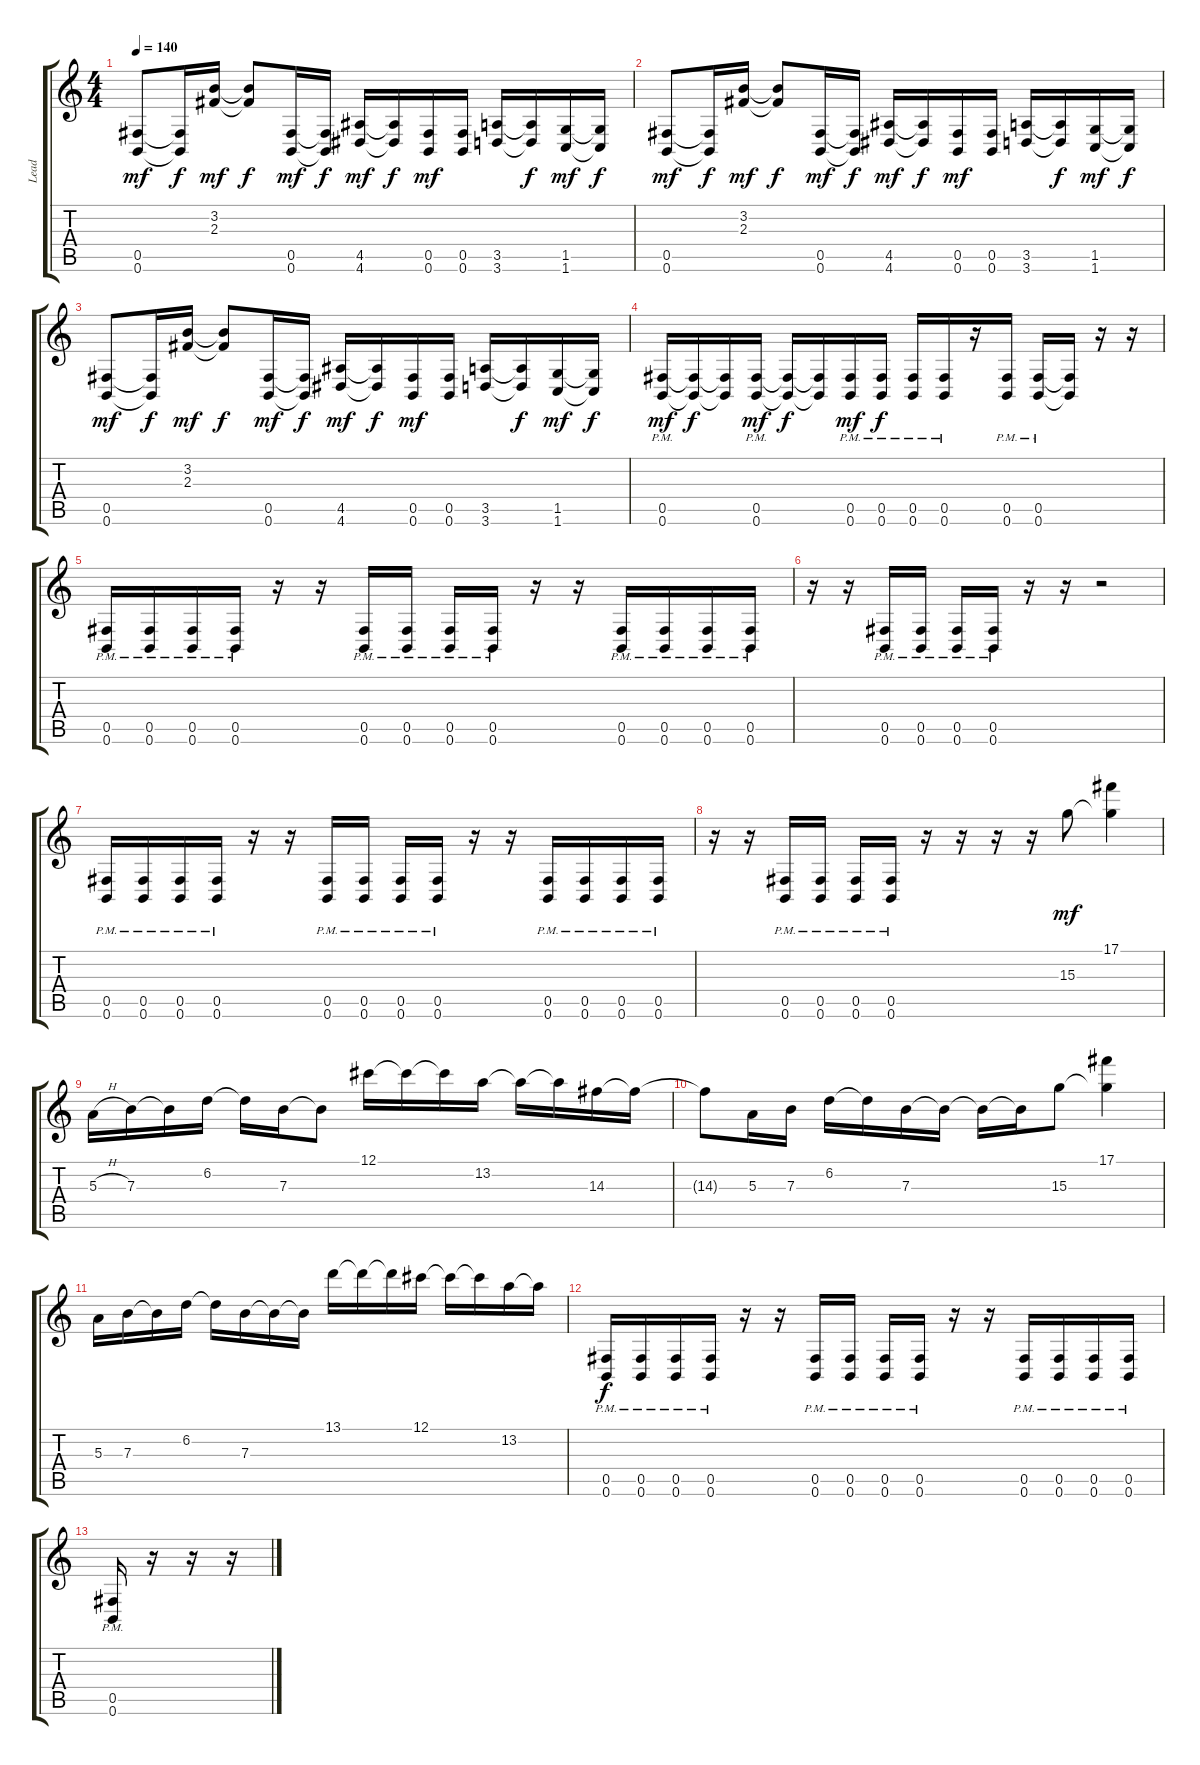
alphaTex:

\track ("Lead" "Lead") {instrument distortionguitar}
\staff {score tabs}
\tuning (Db4 Ab3 E3 B2 Gb2 B1) {hide}
\ts (4 4)
\tempo 140
\clef g2
\ks c
(0.5 0.6).8{dy mf} (0.5{t} 0.6{t}).16{dy f} (3.2 2.3).16{dy mf} (3.2{t} 2.3{t}).8{dy f} (0.5 0.6).16{dy mf} (0.5{t} 0.6{t}).16{dy f} (4.5 4.6).16{dy mf} (4.5{t} 4.6{t}).16{dy f} (0.5 0.6).16{dy mf} (0.5 0.6).16 (3.5 3.6).16 (3.5{t} 3.6{t}).16{dy f} (1.5 1.6).16{dy mf} (1.5{t} 1.6{t}).16{dy f} |
(0.5 0.6).8{dy mf} (0.5{t} 0.6{t}).16{dy f} (3.2 2.3).16{dy mf} (3.2{t} 2.3{t}).8{dy f} (0.5 0.6).16{dy mf} (0.5{t} 0.6{t}).16{dy f} (4.5 4.6).16{dy mf} (4.5{t} 4.6{t}).16{dy f} (0.5 0.6).16{dy mf} (0.5 0.6).16 (3.5 3.6).16 (3.5{t} 3.6{t}).16{dy f} (1.5 1.6).16{dy mf} (1.5{t} 1.6{t}).16{dy f} |
(0.5 0.6).8{dy mf} (0.5{t} 0.6{t}).16{dy f} (3.2 2.3).16{dy mf} (3.2{t} 2.3{t}).8{dy f} (0.5 0.6).16{dy mf} (0.5{t} 0.6{t}).16{dy f} (4.5 4.6).16{dy mf} (4.5{t} 4.6{t}).16{dy f} (0.5 0.6).16{dy mf} (0.5 0.6).16 (3.5 3.6).16 (3.5{t} 3.6{t}).16{dy f} (1.5 1.6).16{dy mf} (1.5{t} 1.6{t}).16{dy f} |
(0.5{pm} 0.6{pm}).16{dy mf} (0.5{t} 0.6{t}).16{dy f} (0.5{t} 0.6{t}).16 (0.5{pm} 0.6{pm}).16{dy mf} (0.5{t} 0.6{t}).16{dy f} (0.5{t} 0.6{t}).16 (0.5{pm} 0.6{pm}).16{dy mf} (0.5{pm} 0.6{pm}).16{dy f} (0.5{pm} 0.6{pm}).16 (0.5{pm} 0.6{pm}).16 r.16 (0.5{pm} 0.6{pm}).16 (0.5{pm} 0.6{pm}).16 (0.5{t} 0.6{t}).16 r.16 r.16 |
(0.5{pm} 0.6{pm}).16 (0.5{pm} 0.6{pm}).16 (0.5{pm} 0.6{pm}).16 (0.5{pm} 0.6{pm}).16 r.16 r.16 (0.5{pm} 0.6{pm}).16 (0.5{pm} 0.6{pm}).16 (0.5{pm} 0.6{pm}).16 (0.5{pm} 0.6{pm}).16 r.16 r.16 (0.5{pm} 0.6{pm}).16 (0.5{pm} 0.6{pm}).16 (0.5{pm} 0.6{pm}).16 (0.5{pm} 0.6{pm}).16 |
r.16 r.16 (0.5{pm} 0.6{pm}).16 (0.5{pm} 0.6{pm}).16 (0.5{pm} 0.6{pm}).16 (0.5{pm} 0.6{pm}).16 r.16 r.16 r.2 |
(0.5{pm} 0.6{pm}).16 (0.5{pm} 0.6{pm}).16 (0.5{pm} 0.6{pm}).16 (0.5{pm} 0.6{pm}).16 r.16 r.16 (0.5{pm} 0.6{pm}).16 (0.5{pm} 0.6{pm}).16 (0.5{pm} 0.6{pm}).16 (0.5{pm} 0.6{pm}).16 r.16 r.16 (0.5{pm} 0.6{pm}).16 (0.5{pm} 0.6{pm}).16 (0.5{pm} 0.6{pm}).16 (0.5{pm} 0.6{pm}).16 |
r.16 r.16 (0.5{pm} 0.6{pm}).16 (0.5{pm} 0.6{pm}).16 (0.5{pm} 0.6{pm}).16 (0.5{pm} 0.6{pm}).16 r.16 r.16 r.16 r.16 15.3.8{dy mf} (17.1 15.3{t}).4 |
5.3{h}.16 7.3.16 7.3{t}.16 6.2.16 6.2{t}.16 7.3.16 7.3{t}.8 12.1.16 12.1{t}.16 12.1{t}.16 13.2.16 13.2{t}.16 13.2{t}.16 14.3.16 14.3{t}.16 |
14.3{t}.8 5.3.16 7.3.16 6.2.16 6.2{t}.16 7.3.16 7.3{t}.16 7.3{t}.16 7.3{t}.16 15.3.8 (17.1 15.3{t}).4 |
5.3.16 7.3.16 7.3{t}.16 6.2.16 6.2{t}.16 7.3.16 7.3{t}.16 7.3{t}.16 13.1.16 13.1{t}.16 13.1{t}.16 12.1.16 12.1{t}.16 12.1{t}.16 13.2.16 13.2{t}.16 |
(0.5{pm} 0.6{pm}).16{dy f} (0.5{pm} 0.6{pm}).16 (0.5{pm} 0.6{pm}).16 (0.5{pm} 0.6{pm}).16 r.16 r.16 (0.5{pm} 0.6{pm}).16 (0.5{pm} 0.6{pm}).16 (0.5{pm} 0.6{pm}).16 (0.5{pm} 0.6{pm}).16 r.16 r.16 (0.5{pm} 0.6{pm}).16 (0.5{pm} 0.6{pm}).16 (0.5{pm} 0.6{pm}).16 (0.5{pm} 0.6{pm}).16 |
(0.5{pm} 0.6{pm}).16 r.16 r.16 r.16
